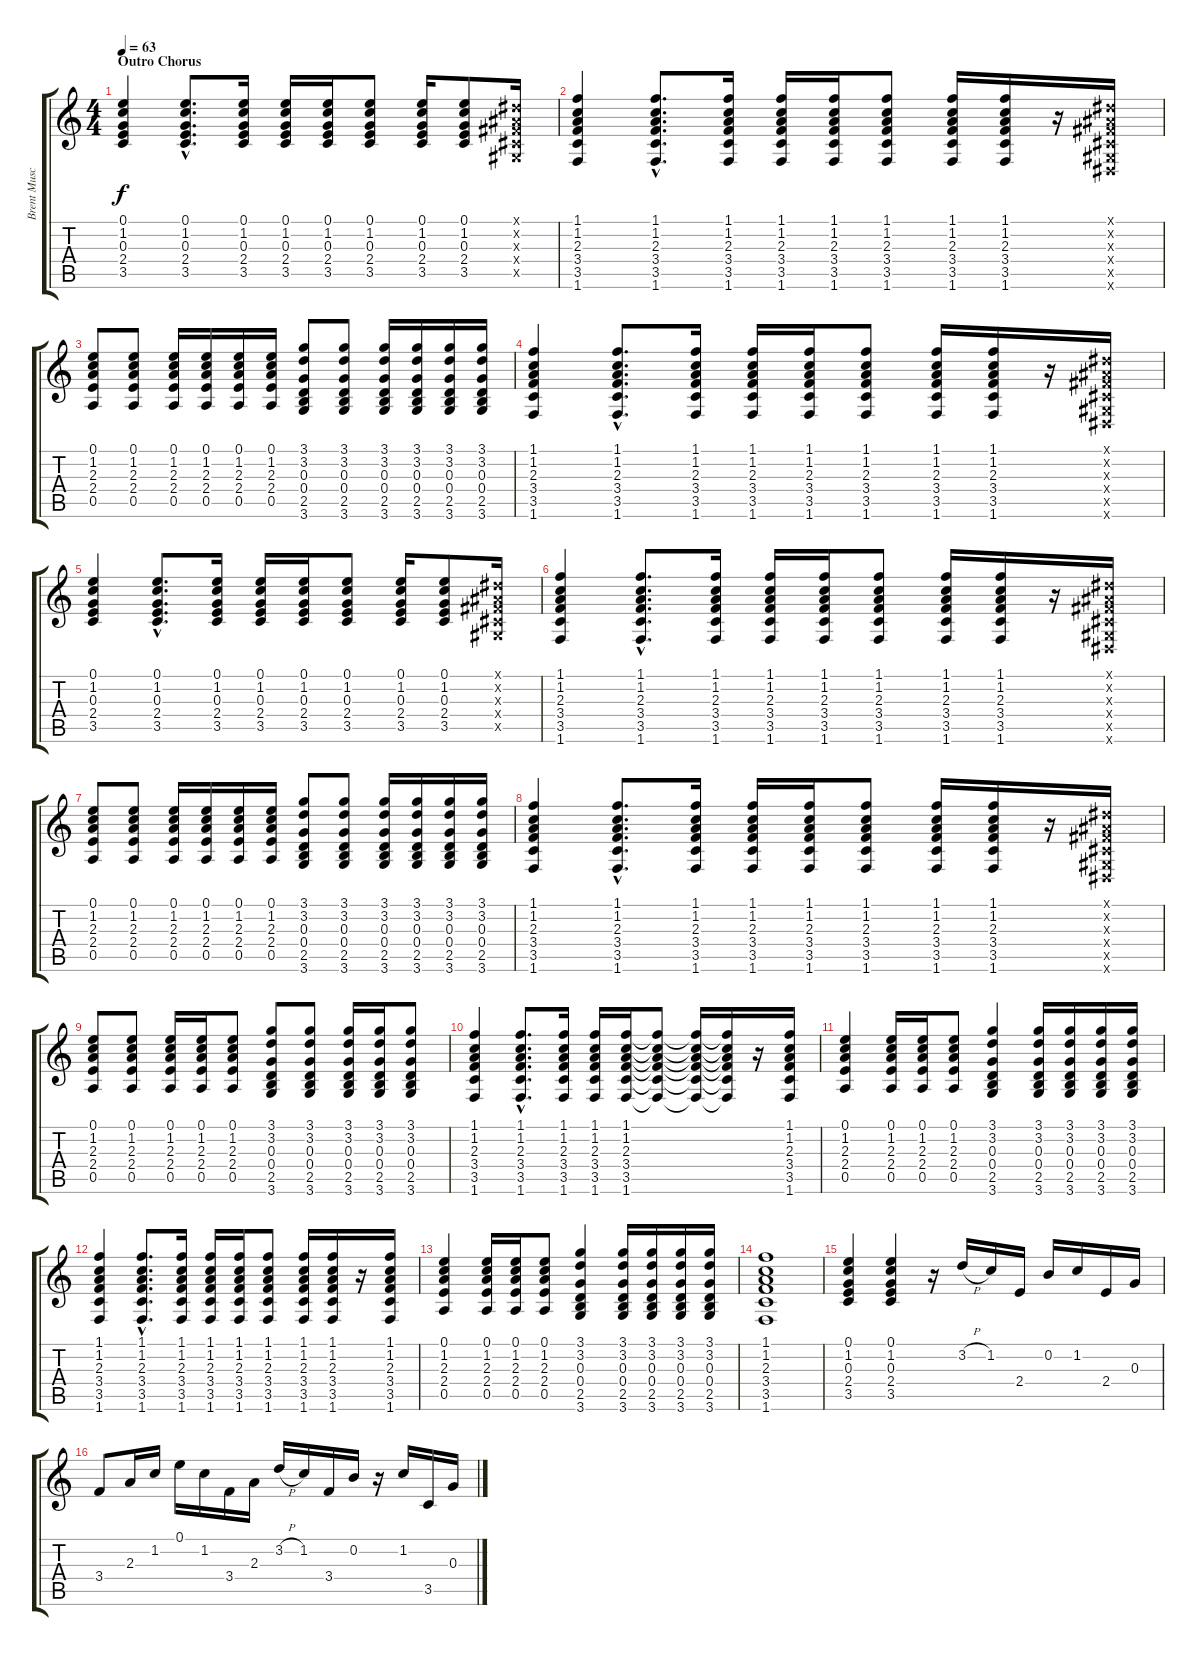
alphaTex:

\track ("Brent Muscat - Rhythm Guitar" "Brent Musc") {instrument acousticguitarsteel}
\staff {score tabs}
\tuning (E4 B3 G3 D3 A2 E2) {hide}
\ts (4 4)
\section ("" "Outro Chorus")
\tempo 63
\clef g2
\ks c
(0.1 1.2 0.3 2.4 3.5).4{dy f} (0.1{hac} 1.2{hac} 0.3{hac} 2.4{hac} 3.5{hac}).8{d} (0.1 1.2 0.3 2.4 3.5).16 (0.1 1.2 0.3 2.4 3.5).16 (0.1 1.2 0.3 2.4 3.5).16 (0.1 1.2 0.3 2.4 3.5).8 (0.1 1.2 0.3 2.4 3.5).16 (0.1 1.2 0.3 2.4 3.5).8 (-1.1{x} -1.2{x} -1.3{x} -1.4{x} -1.5{x}).16 |
(1.1 1.2 2.3 3.4 3.5 1.6).4 (1.1{hac} 1.2{hac} 2.3{hac} 3.4{hac} 3.5{hac} 1.6{hac}).8{d} (1.1 1.2 2.3 3.4 3.5 1.6).16 (1.1 1.2 2.3 3.4 3.5 1.6).16 (1.1 1.2 2.3 3.4 3.5 1.6).16 (1.1 1.2 2.3 3.4 3.5 1.6).8 (1.1 1.2 2.3 3.4 3.5 1.6).16 (1.1 1.2 2.3 3.4 3.5 1.6).16 r.16 (-1.1{x} -1.2{x} -1.3{x} -1.4{x} -1.5{x} -1.6{x}).16 |
(0.1 1.2 2.3 2.4 0.5).8 (0.1 1.2 2.3 2.4 0.5).8 (0.1 1.2 2.3 2.4 0.5).16 (0.1 1.2 2.3 2.4 0.5).16 (0.1 1.2 2.3 2.4 0.5).16 (0.1 1.2 2.3 2.4 0.5).16 (3.1 3.2 0.3 0.4 2.5 3.6).8 (3.1 3.2 0.3 0.4 2.5 3.6).8 (3.1 3.2 0.3 0.4 2.5 3.6).16 (3.1 3.2 0.3 0.4 2.5 3.6).16 (3.1 3.2 0.3 0.4 2.5 3.6).16 (3.1 3.2 0.3 0.4 2.5 3.6).16 |
(1.1 1.2 2.3 3.4 3.5 1.6).4 (1.1{hac} 1.2{hac} 2.3{hac} 3.4{hac} 3.5{hac} 1.6{hac}).8{d} (1.1 1.2 2.3 3.4 3.5 1.6).16 (1.1 1.2 2.3 3.4 3.5 1.6).16 (1.1 1.2 2.3 3.4 3.5 1.6).16 (1.1 1.2 2.3 3.4 3.5 1.6).8 (1.1 1.2 2.3 3.4 3.5 1.6).16 (1.1 1.2 2.3 3.4 3.5 1.6).16 r.16 (-1.1{x} -1.2{x} -1.3{x} -1.4{x} -1.5{x} -1.6{x}).16 |
(0.1 1.2 0.3 2.4 3.5).4 (0.1{hac} 1.2{hac} 0.3{hac} 2.4{hac} 3.5{hac}).8{d} (0.1 1.2 0.3 2.4 3.5).16 (0.1 1.2 0.3 2.4 3.5).16 (0.1 1.2 0.3 2.4 3.5).16 (0.1 1.2 0.3 2.4 3.5).8 (0.1 1.2 0.3 2.4 3.5).16 (0.1 1.2 0.3 2.4 3.5).8 (-1.1{x} -1.2{x} -1.3{x} -1.4{x} -1.5{x}).16 |
(1.1 1.2 2.3 3.4 3.5 1.6).4 (1.1{hac} 1.2{hac} 2.3{hac} 3.4{hac} 3.5{hac} 1.6{hac}).8{d} (1.1 1.2 2.3 3.4 3.5 1.6).16 (1.1 1.2 2.3 3.4 3.5 1.6).16 (1.1 1.2 2.3 3.4 3.5 1.6).16 (1.1 1.2 2.3 3.4 3.5 1.6).8 (1.1 1.2 2.3 3.4 3.5 1.6).16 (1.1 1.2 2.3 3.4 3.5 1.6).16 r.16 (-1.1{x} -1.2{x} -1.3{x} -1.4{x} -1.5{x} -1.6{x}).16 |
(0.1 1.2 2.3 2.4 0.5).8 (0.1 1.2 2.3 2.4 0.5).8 (0.1 1.2 2.3 2.4 0.5).16 (0.1 1.2 2.3 2.4 0.5).16 (0.1 1.2 2.3 2.4 0.5).16 (0.1 1.2 2.3 2.4 0.5).16 (3.1 3.2 0.3 0.4 2.5 3.6).8 (3.1 3.2 0.3 0.4 2.5 3.6).8 (3.1 3.2 0.3 0.4 2.5 3.6).16 (3.1 3.2 0.3 0.4 2.5 3.6).16 (3.1 3.2 0.3 0.4 2.5 3.6).16 (3.1 3.2 0.3 0.4 2.5 3.6).16 |
(1.1 1.2 2.3 3.4 3.5 1.6).4 (1.1{hac} 1.2{hac} 2.3{hac} 3.4{hac} 3.5{hac} 1.6{hac}).8{d} (1.1 1.2 2.3 3.4 3.5 1.6).16 (1.1 1.2 2.3 3.4 3.5 1.6).16 (1.1 1.2 2.3 3.4 3.5 1.6).16 (1.1 1.2 2.3 3.4 3.5 1.6).8 (1.1 1.2 2.3 3.4 3.5 1.6).16 (1.1 1.2 2.3 3.4 3.5 1.6).16 r.16 (-1.1{x} -1.2{x} -1.3{x} -1.4{x} -1.5{x} -1.6{x}).16 |
(0.1 1.2 2.3 2.4 0.5).8 (0.1 1.2 2.3 2.4 0.5).8 (0.1 1.2 2.3 2.4 0.5).16 (0.1 1.2 2.3 2.4 0.5).16 (0.1 1.2 2.3 2.4 0.5).8 (3.1 3.2 0.3 0.4 2.5 3.6).8 (3.1 3.2 0.3 0.4 2.5 3.6).8 (3.1 3.2 0.3 0.4 2.5 3.6).16 (3.1 3.2 0.3 0.4 2.5 3.6).16 (3.1 3.2 0.3 0.4 2.5 3.6).8 |
(1.1 1.2 2.3 3.4 3.5 1.6).4 (1.1{hac} 1.2{hac} 2.3{hac} 3.4{hac} 3.5{hac} 1.6{hac}).8{d} (1.1 1.2 2.3 3.4 3.5 1.6).16 (1.1 1.2 2.3 3.4 3.5 1.6).16 (1.1 1.2 2.3 3.4 3.5 1.6).16 (1.1{t} 1.2{t} 2.3{t} 3.4{t} 3.5{t} 1.6{t}).8 (1.1{t} 1.2{t} 2.3{t} 3.4{t} 3.5{t} 1.6{t}).16 (1.1{t} 1.2{t} 2.3{t} 3.4{t} 3.5{t} 1.6{t}).16 r.16 (1.1 1.2 2.3 3.4 3.5 1.6).16 |
(0.1 1.2 2.3 2.4 0.5).4 (0.1 1.2 2.3 2.4 0.5).16 (0.1 1.2 2.3 2.4 0.5).16 (0.1 1.2 2.3 2.4 0.5).8 (3.1 3.2 0.3 0.4 2.5 3.6).4 (3.1 3.2 0.3 0.4 2.5 3.6).16 (3.1 3.2 0.3 0.4 2.5 3.6).16 (3.1 3.2 0.3 0.4 2.5 3.6).16 (3.1 3.2 0.3 0.4 2.5 3.6).16 |
(1.1 1.2 2.3 3.4 3.5 1.6).4 (1.1{hac} 1.2{hac} 2.3{hac} 3.4{hac} 3.5{hac} 1.6{hac}).8{d} (1.1 1.2 2.3 3.4 3.5 1.6).16 (1.1 1.2 2.3 3.4 3.5 1.6).16 (1.1 1.2 2.3 3.4 3.5 1.6).16 (1.1 1.2 2.3 3.4 3.5 1.6).8 (1.1 1.2 2.3 3.4 3.5 1.6).16 (1.1 1.2 2.3 3.4 3.5 1.6).16 r.16 (1.1 1.2 2.3 3.4 3.5 1.6).16 |
(0.1 1.2 2.3 2.4 0.5).4 (0.1 1.2 2.3 2.4 0.5).16 (0.1 1.2 2.3 2.4 0.5).16 (0.1 1.2 2.3 2.4 0.5).8 (3.1 3.2 0.3 0.4 2.5 3.6).4 (3.1 3.2 0.3 0.4 2.5 3.6).16 (3.1 3.2 0.3 0.4 2.5 3.6).16 (3.1 3.2 0.3 0.4 2.5 3.6).16 (3.1 3.2 0.3 0.4 2.5 3.6).16 |
(1.1 1.2 2.3 3.4 3.5 1.6).1 |
(0.1 1.2 0.3 2.4 3.5).4 (0.1 1.2 0.3 2.4 3.5).4 r.16 3.2{h}.16 1.2.16 2.4.16 0.2.16 1.2.16 2.4.16 0.3.16 |
3.4.8 2.3.16 1.2.16 0.1.16 1.2.16 3.4.16 2.3.16 3.2{h}.16 1.2.16 3.4.16 0.2.16 r.16 1.2.16 3.5.16 0.3.16
